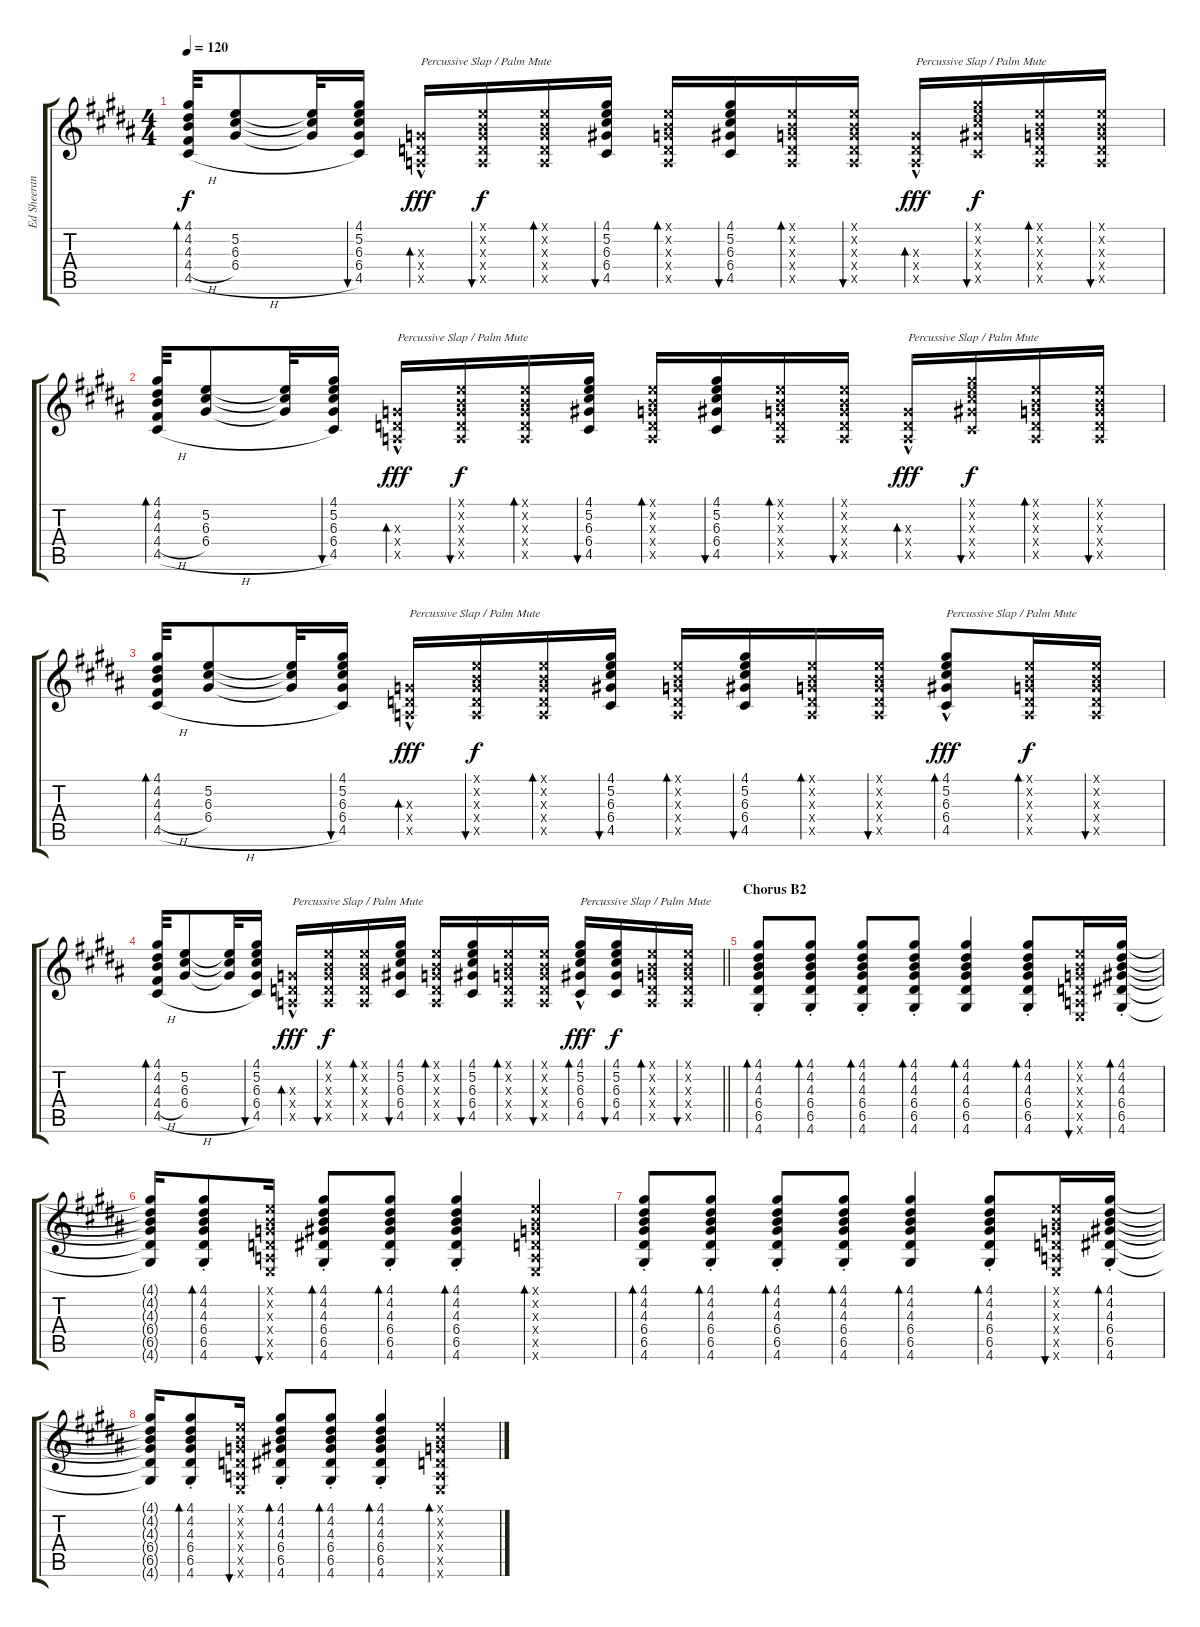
\track ("Ed Sheeran Acoustic Guitar" "Ed Sheeran") {instrument acousticguitarsteel}
\staff {score tabs}
\tuning (E4 B3 G3 D3 A2 E2) {hide}
\ts (4 4)
\tempo 120
\clef g2
\ks g#minor
(4.1 4.2 4.3 4.4{h} 4.5{h}).32{bd 30 dy f} (5.2 6.3 6.4).8 (5.2{t} 6.3{t} 6.4{t}).32 (4.1 5.2 6.3 6.4 4.5).16{bu 30} (0.3{hac x} 0.4{hac x} 0.5{hac x}).16{bd 30 txt "Percussive Slap / Palm Mute" dy fff} (0.1{x} 0.2{x} 0.3{x} 0.4{x} 0.5{x}).16{bu 30 dy f} (0.1{x} 0.2{x} 0.3{x} 0.4{x} 0.5{x}).16{bd 30} (4.1 5.2 6.3 6.4 4.5).16{bu 30} (0.1{x} 0.2{x} 0.3{x} 0.4{x} 0.5{x}).16{bd 30} (4.1 5.2 6.3 6.4 4.5).16{bu 30} (0.1{x} 0.2{x} 0.3{x} 0.4{x} 0.5{x}).16{bd 30} (0.1{x} 0.2{x} 0.3{x} 0.4{x} 0.5{x}).16{bu 30} (0.3{hac x} 0.4{hac x} 0.5{hac x}).16{bd 30 txt "Percussive Slap / Palm Mute" dy fff} (4.1{x} 5.2{x} 6.3{x} 6.4{x} 4.5{x}).16{bu 30 dy f} (0.1{x} 0.2{x} 0.3{x} 0.4{x} 0.5{x}).16{bd 30} (0.1{x} 0.2{x} 0.3{x} 0.4{x} 0.5{x}).16{bu 30} |
(4.1 4.2 4.3 4.4{h} 4.5{h}).32{bd 30} (5.2 6.3 6.4).8 (5.2{t} 6.3{t} 6.4{t}).32 (4.1 5.2 6.3 6.4 4.5).16{bu 30} (0.3{hac x} 0.4{hac x} 0.5{hac x}).16{bd 30 txt "Percussive Slap / Palm Mute" dy fff} (0.1{x} 0.2{x} 0.3{x} 0.4{x} 0.5{x}).16{bu 30 dy f} (0.1{x} 0.2{x} 0.3{x} 0.4{x} 0.5{x}).16{bd 30} (4.1 5.2 6.3 6.4 4.5).16{bu 30} (0.1{x} 0.2{x} 0.3{x} 0.4{x} 0.5{x}).16{bd 30} (4.1 5.2 6.3 6.4 4.5).16{bu 30} (0.1{x} 0.2{x} 0.3{x} 0.4{x} 0.5{x}).16{bd 30} (0.1{x} 0.2{x} 0.3{x} 0.4{x} 0.5{x}).16{bu 30} (0.3{hac x} 0.4{hac x} 0.5{hac x}).16{bd 30 txt "Percussive Slap / Palm Mute" dy fff} (4.1{x} 5.2{x} 6.3{x} 6.4{x} 4.5{x}).16{bu 30 dy f} (0.1{x} 0.2{x} 0.3{x} 0.4{x} 0.5{x}).16{bd 30} (0.1{x} 0.2{x} 0.3{x} 0.4{x} 0.5{x}).16{bu 30} |
(4.1 4.2 4.3 4.4{h} 4.5{h}).32{bd 30} (5.2 6.3 6.4).8 (5.2{t} 6.3{t} 6.4{t}).32 (4.1 5.2 6.3 6.4 4.5).16{bu 30} (0.3{hac x} 0.4{hac x} 0.5{hac x}).16{bd 30 txt "Percussive Slap / Palm Mute" dy fff} (0.1{x} 0.2{x} 0.3{x} 0.4{x} 0.5{x}).16{bu 30 dy f} (0.1{x} 0.2{x} 0.3{x} 0.4{x} 0.5{x}).16{bd 30} (4.1 5.2 6.3 6.4 4.5).16{bu 30} (0.1{x} 0.2{x} 0.3{x} 0.4{x} 0.5{x}).16{bd 30} (4.1 5.2 6.3 6.4 4.5).16{bu 30} (0.1{x} 0.2{x} 0.3{x} 0.4{x} 0.5{x}).16{bd 30} (0.1{x} 0.2{x} 0.3{x} 0.4{x} 0.5{x}).16{bu 30} (4.1{hac} 5.2{hac} 6.3{hac} 6.4{hac} 4.5{hac}).8{bd 30 txt "Percussive Slap / Palm Mute" dy fff} (0.1{x} 0.2{x} 0.3{x} 0.4{x} 0.5{x}).16{bd 30 dy f} (0.1{x} 0.2{x} 0.3{x} 0.4{x} 0.5{x}).16{bu 30} |
\barLineRight lightlight
(4.1 4.2 4.3 4.4{h} 4.5{h}).32{bd 30} (5.2 6.3 6.4).8 (5.2{t} 6.3{t} 6.4{t}).32 (4.1 5.2 6.3 6.4 4.5).16{bu 30} (0.3{hac x} 0.4{hac x} 0.5{hac x}).16{bd 30 txt "Percussive Slap / Palm Mute" dy fff} (0.1{x} 0.2{x} 0.3{x} 0.4{x} 0.5{x}).16{bu 30 dy f} (0.1{x} 0.2{x} 0.3{x} 0.4{x} 0.5{x}).16{bd 30} (4.1 5.2 6.3 6.4 4.5).16{bu 30} (0.1{x} 0.2{x} 0.3{x} 0.4{x} 0.5{x}).16{bd 30} (4.1 5.2 6.3 6.4 4.5).16{bu 30} (0.1{x} 0.2{x} 0.3{x} 0.4{x} 0.5{x}).16{bd 30} (0.1{x} 0.2{x} 0.3{x} 0.4{x} 0.5{x}).16{bu 30} (4.1{hac} 5.2{hac} 6.3{hac} 6.4{hac} 4.5{hac}).16{bd 30 txt "Percussive Slap / Palm Mute" dy fff} (4.1 5.2 6.3 6.4 4.5).16{bu 30 dy f} (0.1{x} 0.2{x} 0.3{x} 0.4{x} 0.5{x}).16{bd 30} (0.1{x} 0.2{x} 0.3{x} 0.4{x} 0.5{x}).16{bu 30} |
\section ("" "Chorus B2")
(4.1{st} 4.2{st} 4.3{st} 6.4{st} 6.5{st} 4.6{st}).8{bd 30} (4.1{st} 4.2{st} 4.3{st} 6.4{st} 6.5{st} 4.6{st}).8{bd 30} (4.1{st} 4.2{st} 4.3{st} 6.4{st} 6.5{st} 4.6{st}).8{bd 30} (4.1{st} 4.2{st} 4.3{st} 6.4{st} 6.5{st} 4.6{st}).8{bd 30} (4.1 4.2 4.3 6.4 6.5 4.6).4{bd 30} (4.1{st} 4.2{st} 4.3{st} 6.4{st} 6.5{st} 4.6{st}).8{bd 30} (0.1{x} 0.2{x} 0.3{x} 0.4{x} 0.5{x} 0.6{x}).16{bu 30} (4.1{st} 4.2{st} 4.3{st} 6.4{st} 6.5{st} 4.6{st}).16{bd 30} |
(4.1{t} 4.2{t} 4.3{t} 6.4{t} 6.5{t} 4.6{t}).16 (4.1{st} 4.2{st} 4.3{st} 6.4{st} 6.5{st} 4.6{st}).8{bd 30} (0.1{x} 0.2{x} 0.3{x} 0.4{x} 0.5{x} 0.6{x}).16{bu 30} (4.1{st} 4.2{st} 4.3{st} 6.4{st} 6.5{st} 4.6{st}).8{bd 30} (4.1{st} 4.2{st} 4.3{st} 6.4{st} 6.5{st} 4.6{st}).8{bd 30} (4.1{st} 4.2{st} 4.3{st} 6.4{st} 6.5{st} 4.6{st}).4{bd 30} (0.1{x} 0.2{x} 0.3{x} 0.4{x} 0.5{x} 0.6{x}).4{bd 30} |
(4.1{st} 4.2{st} 4.3{st} 6.4{st} 6.5{st} 4.6{st}).8{bd 30} (4.1{st} 4.2{st} 4.3{st} 6.4{st} 6.5{st} 4.6{st}).8{bd 30} (4.1{st} 4.2{st} 4.3{st} 6.4{st} 6.5{st} 4.6{st}).8{bd 30} (4.1{st} 4.2{st} 4.3{st} 6.4{st} 6.5{st} 4.6{st}).8{bd 30} (4.1 4.2 4.3 6.4 6.5 4.6).4{bd 30} (4.1{st} 4.2{st} 4.3{st} 6.4{st} 6.5{st} 4.6{st}).8{bd 30} (0.1{x} 0.2{x} 0.3{x} 0.4{x} 0.5{x} 0.6{x}).16{bu 30} (4.1{st} 4.2{st} 4.3{st} 6.4{st} 6.5{st} 4.6{st}).16{bd 30} |
(4.1{t} 4.2{t} 4.3{t} 6.4{t} 6.5{t} 4.6{t}).16 (4.1{st} 4.2{st} 4.3{st} 6.4{st} 6.5{st} 4.6{st}).8{bd 30} (0.1{x} 0.2{x} 0.3{x} 0.4{x} 0.5{x} 0.6{x}).16{bu 30} (4.1{st} 4.2{st} 4.3{st} 6.4{st} 6.5{st} 4.6{st}).8{bd 30} (4.1{st} 4.2{st} 4.3{st} 6.4{st} 6.5{st} 4.6{st}).8{bd 30} (4.1{st} 4.2{st} 4.3{st} 6.4{st} 6.5{st} 4.6{st}).4{bd 30} (0.1{x} 0.2{x} 0.3{x} 0.4{x} 0.5{x} 0.6{x}).4{bd 30}
